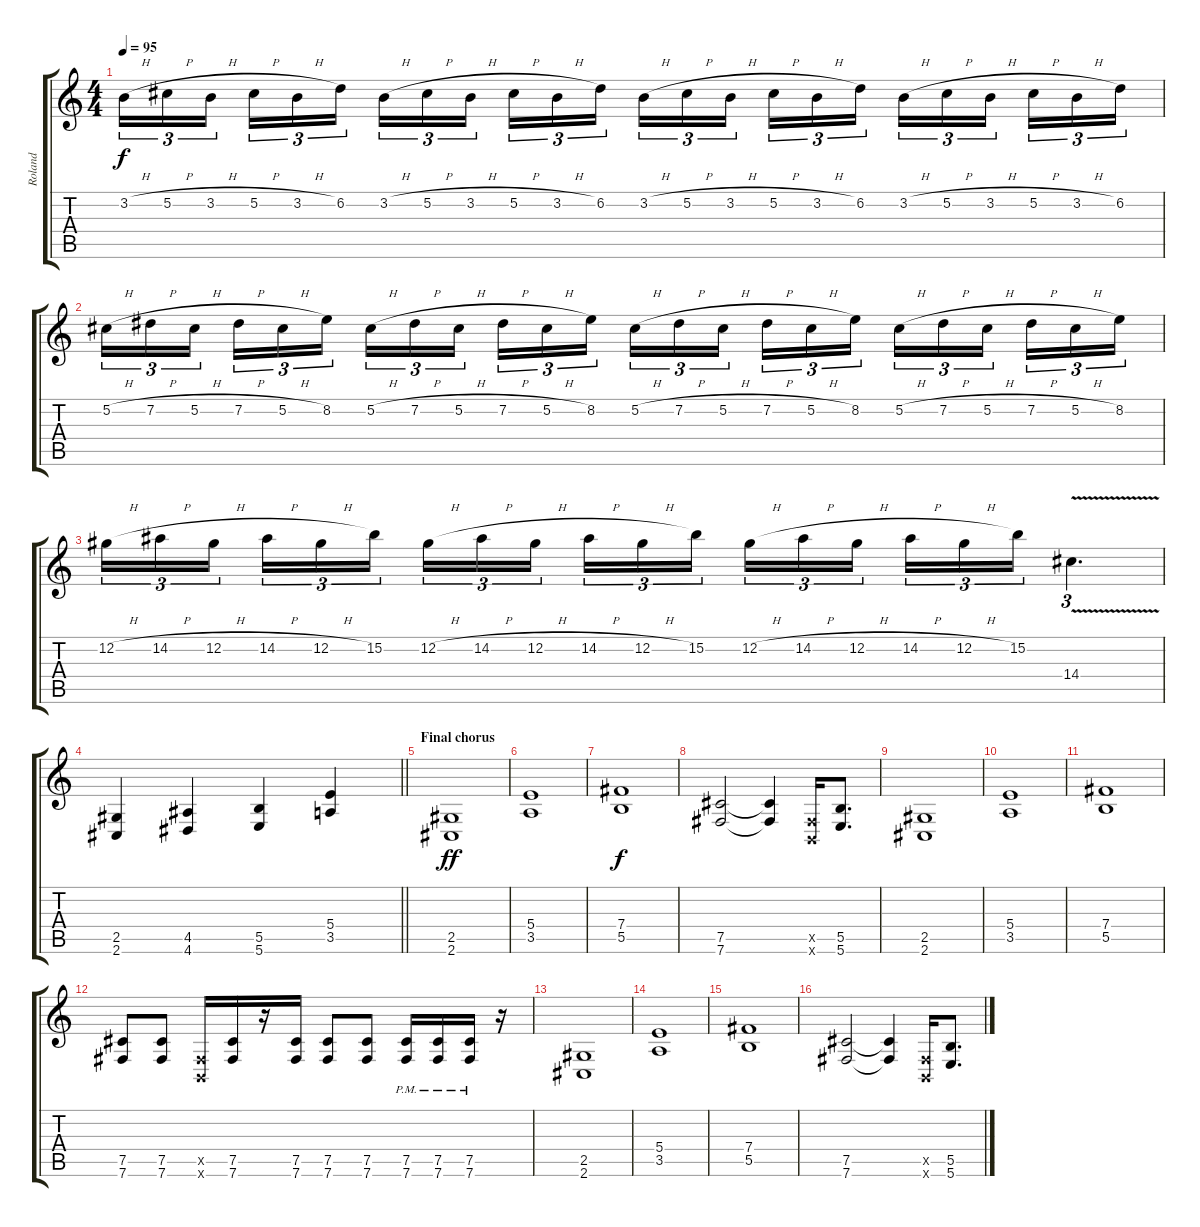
\track ("Roland" "Roland") {instrument distortionguitar}
\staff {score tabs}
\tuning (Db4 Ab3 E3 B2 Gb2 B1) {hide}
\ts (4 4)
\tempo 95
\clef g2
\ks c
3.2{h}.16{tu (3 2) dy f} 5.2{h}.16{tu (3 2)} 3.2{h}.16{tu (3 2) beam splitsecondary} 5.2{h}.16{tu (3 2)} 3.2{h}.16{tu (3 2)} 6.2.16{tu (3 2)} 3.2{h}.16{tu (3 2)} 5.2{h}.16{tu (3 2)} 3.2{h}.16{tu (3 2) beam splitsecondary} 5.2{h}.16{tu (3 2)} 3.2{h}.16{tu (3 2)} 6.2.16{tu (3 2)} 3.2{h}.16{tu (3 2)} 5.2{h}.16{tu (3 2)} 3.2{h}.16{tu (3 2) beam splitsecondary} 5.2{h}.16{tu (3 2)} 3.2{h}.16{tu (3 2)} 6.2.16{tu (3 2)} 3.2{h}.16{tu (3 2)} 5.2{h}.16{tu (3 2)} 3.2{h}.16{tu (3 2) beam splitsecondary} 5.2{h}.16{tu (3 2)} 3.2{h}.16{tu (3 2)} 6.2.16{tu (3 2)} |
5.2{h}.16{tu (3 2)} 7.2{h}.16{tu (3 2)} 5.2{h}.16{tu (3 2) beam splitsecondary} 7.2{h}.16{tu (3 2)} 5.2{h}.16{tu (3 2)} 8.2.16{tu (3 2)} 5.2{h}.16{tu (3 2)} 7.2{h}.16{tu (3 2)} 5.2{h}.16{tu (3 2) beam splitsecondary} 7.2{h}.16{tu (3 2)} 5.2{h}.16{tu (3 2)} 8.2.16{tu (3 2)} 5.2{h}.16{tu (3 2)} 7.2{h}.16{tu (3 2)} 5.2{h}.16{tu (3 2) beam splitsecondary} 7.2{h}.16{tu (3 2)} 5.2{h}.16{tu (3 2)} 8.2.16{tu (3 2)} 5.2{h}.16{tu (3 2)} 7.2{h}.16{tu (3 2)} 5.2{h}.16{tu (3 2) beam splitsecondary} 7.2{h}.16{tu (3 2)} 5.2{h}.16{tu (3 2)} 8.2.16{tu (3 2)} |
12.2{h}.16{tu (3 2)} 14.2{h}.16{tu (3 2)} 12.2{h}.16{tu (3 2) beam splitsecondary} 14.2{h}.16{tu (3 2)} 12.2{h}.16{tu (3 2)} 15.2.16{tu (3 2)} 12.2{h}.16{tu (3 2)} 14.2{h}.16{tu (3 2)} 12.2{h}.16{tu (3 2) beam splitsecondary} 14.2{h}.16{tu (3 2)} 12.2{h}.16{tu (3 2)} 15.2.16{tu (3 2)} 12.2{h}.16{tu (3 2)} 14.2{h}.16{tu (3 2)} 12.2{h}.16{tu (3 2) beam splitsecondary} 14.2{h}.16{tu (3 2)} 12.2{h}.16{tu (3 2)} 15.2.16{tu (3 2)} 14.4{v}.4{d tu (3 2)} |
\barLineRight lightlight
(2.5 2.6).4{volume 16 balance 8} (4.5 4.6).4 (5.5 5.6).4 (5.4 3.5).4 |
\section ("" "Final chorus")
(2.5 2.6).1{dy ff} |
(5.4 3.5).1 |
(7.4 5.5).1{dy f volume 15 balance 16} |
(7.5 7.6).2 (7.5{t} 7.6{t}).4 (0.5{x} 0.6{x}).16 (5.5 5.6).8{d} |
(2.5 2.6).1 |
(5.4 3.5).1 |
(7.4 5.5).1 |
(7.5 7.6).8 (7.5 7.6).8 (0.5{x} 0.6{x}).16 (7.5 7.6).16 r.16 (7.5 7.6).16 (7.5 7.6).8 (7.5 7.6).8 (7.5{pm} 7.6{pm}).16 (7.5{pm} 7.6{pm}).16 (7.5{pm} 7.6{pm}).16 r.16 |
(2.5 2.6).1 |
(5.4 3.5).1 |
(7.4 5.5).1 |
(7.5 7.6).2 (7.5{t} 7.6{t}).4 (0.5{x} 0.6{x}).16 (5.5 5.6).8{d}
